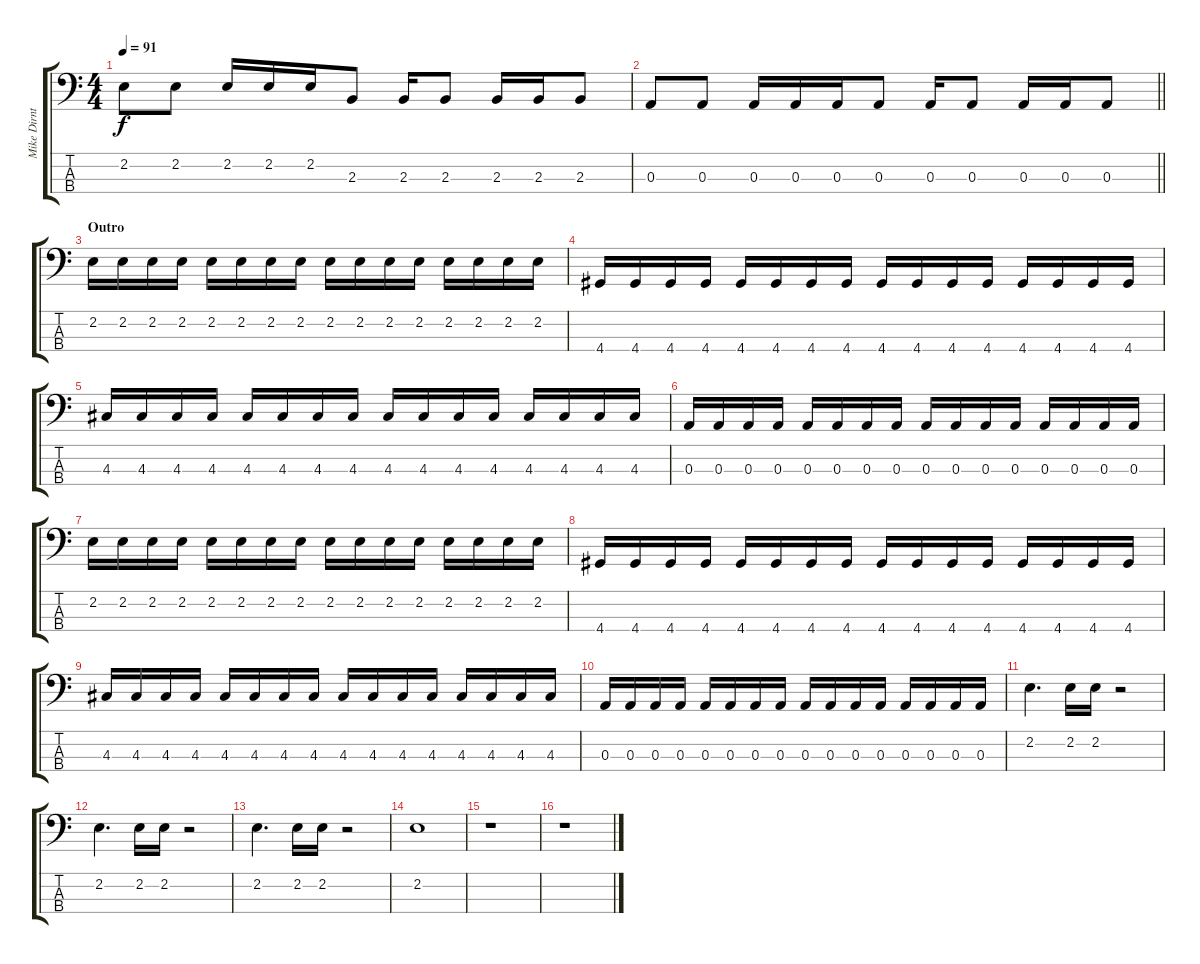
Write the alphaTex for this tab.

\track ("Mike Dirnt" "Mike Dirnt") {instrument electricbassfinger}
\staff {score tabs}
\tuning (G2 D2 A1 E1) {hide}
\ts (4 4)
\tempo 91
\clef f4
\ks c
2.2.8{dy f} 2.2.8 2.2.16 2.2.16 2.2.16 2.3.8 2.3.16 2.3.8 2.3.16 2.3.16 2.3.8 |
\barLineRight lightlight
0.3.8 0.3.8 0.3.16 0.3.16 0.3.16 0.3.8 0.3.16 0.3.8 0.3.16 0.3.16 0.3.8 |
\section ("" "Outro")
2.2.16 2.2.16 2.2.16 2.2.16 2.2.16 2.2.16 2.2.16 2.2.16 2.2.16 2.2.16 2.2.16 2.2.16 2.2.16 2.2.16 2.2.16 2.2.16 |
4.4.16 4.4.16 4.4.16 4.4.16 4.4.16 4.4.16 4.4.16 4.4.16 4.4.16 4.4.16 4.4.16 4.4.16 4.4.16 4.4.16 4.4.16 4.4.16 |
4.3.16 4.3.16 4.3.16 4.3.16 4.3.16 4.3.16 4.3.16 4.3.16 4.3.16 4.3.16 4.3.16 4.3.16 4.3.16 4.3.16 4.3.16 4.3.16 |
0.3.16 0.3.16 0.3.16 0.3.16 0.3.16 0.3.16 0.3.16 0.3.16 0.3.16 0.3.16 0.3.16 0.3.16 0.3.16 0.3.16 0.3.16 0.3.16 |
2.2.16 2.2.16 2.2.16 2.2.16 2.2.16 2.2.16 2.2.16 2.2.16 2.2.16 2.2.16 2.2.16 2.2.16 2.2.16 2.2.16 2.2.16 2.2.16 |
4.4.16 4.4.16 4.4.16 4.4.16 4.4.16 4.4.16 4.4.16 4.4.16 4.4.16 4.4.16 4.4.16 4.4.16 4.4.16 4.4.16 4.4.16 4.4.16 |
4.3.16 4.3.16 4.3.16 4.3.16 4.3.16 4.3.16 4.3.16 4.3.16 4.3.16 4.3.16 4.3.16 4.3.16 4.3.16 4.3.16 4.3.16 4.3.16 |
0.3.16 0.3.16 0.3.16 0.3.16 0.3.16 0.3.16 0.3.16 0.3.16 0.3.16 0.3.16 0.3.16 0.3.16 0.3.16 0.3.16 0.3.16 0.3.16 |
2.2.4{d} 2.2.16 2.2.16 r.2 |
2.2.4{d} 2.2.16 2.2.16 r.2 |
2.2.4{d} 2.2.16 2.2.16 r.2 |
2.2.1 |
r.1 |
r.1
